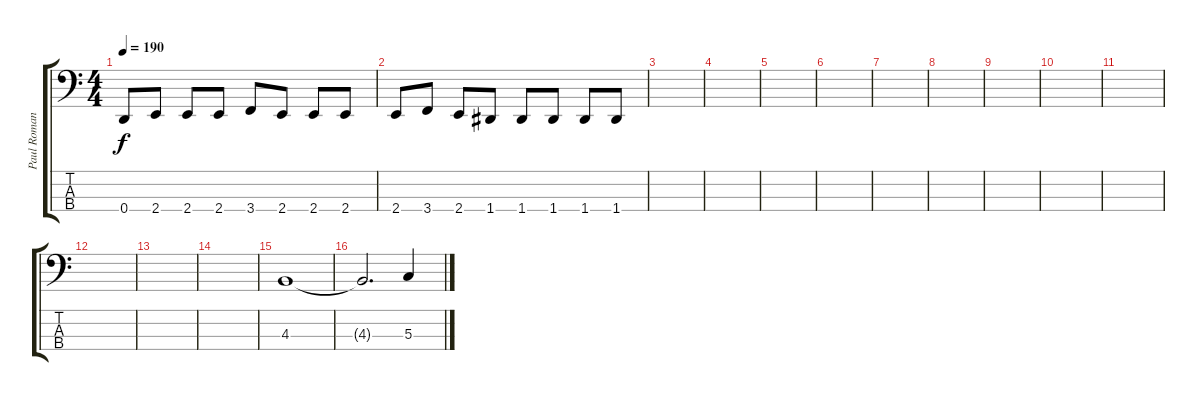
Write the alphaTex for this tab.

\track ("Paul Romanko" "Paul Roman") {instrument electricbasspick}
\staff {score tabs}
\tuning (F2 C2 G1 D1) {hide}
\ts (4 4)
\tempo 190
\clef f4
\ks c
0.4.8{dy f} 2.4.8 2.4.8 2.4.8 3.4.8 2.4.8 2.4.8 2.4.8 |
2.4.8 3.4.8 2.4.8 1.4.8 1.4.8 1.4.8 1.4.8 1.4.8 |
|
|
|
|
|
|
|
|
|
|
|
|
4.3.1 |
4.3{t}.2{d} 5.3.4
